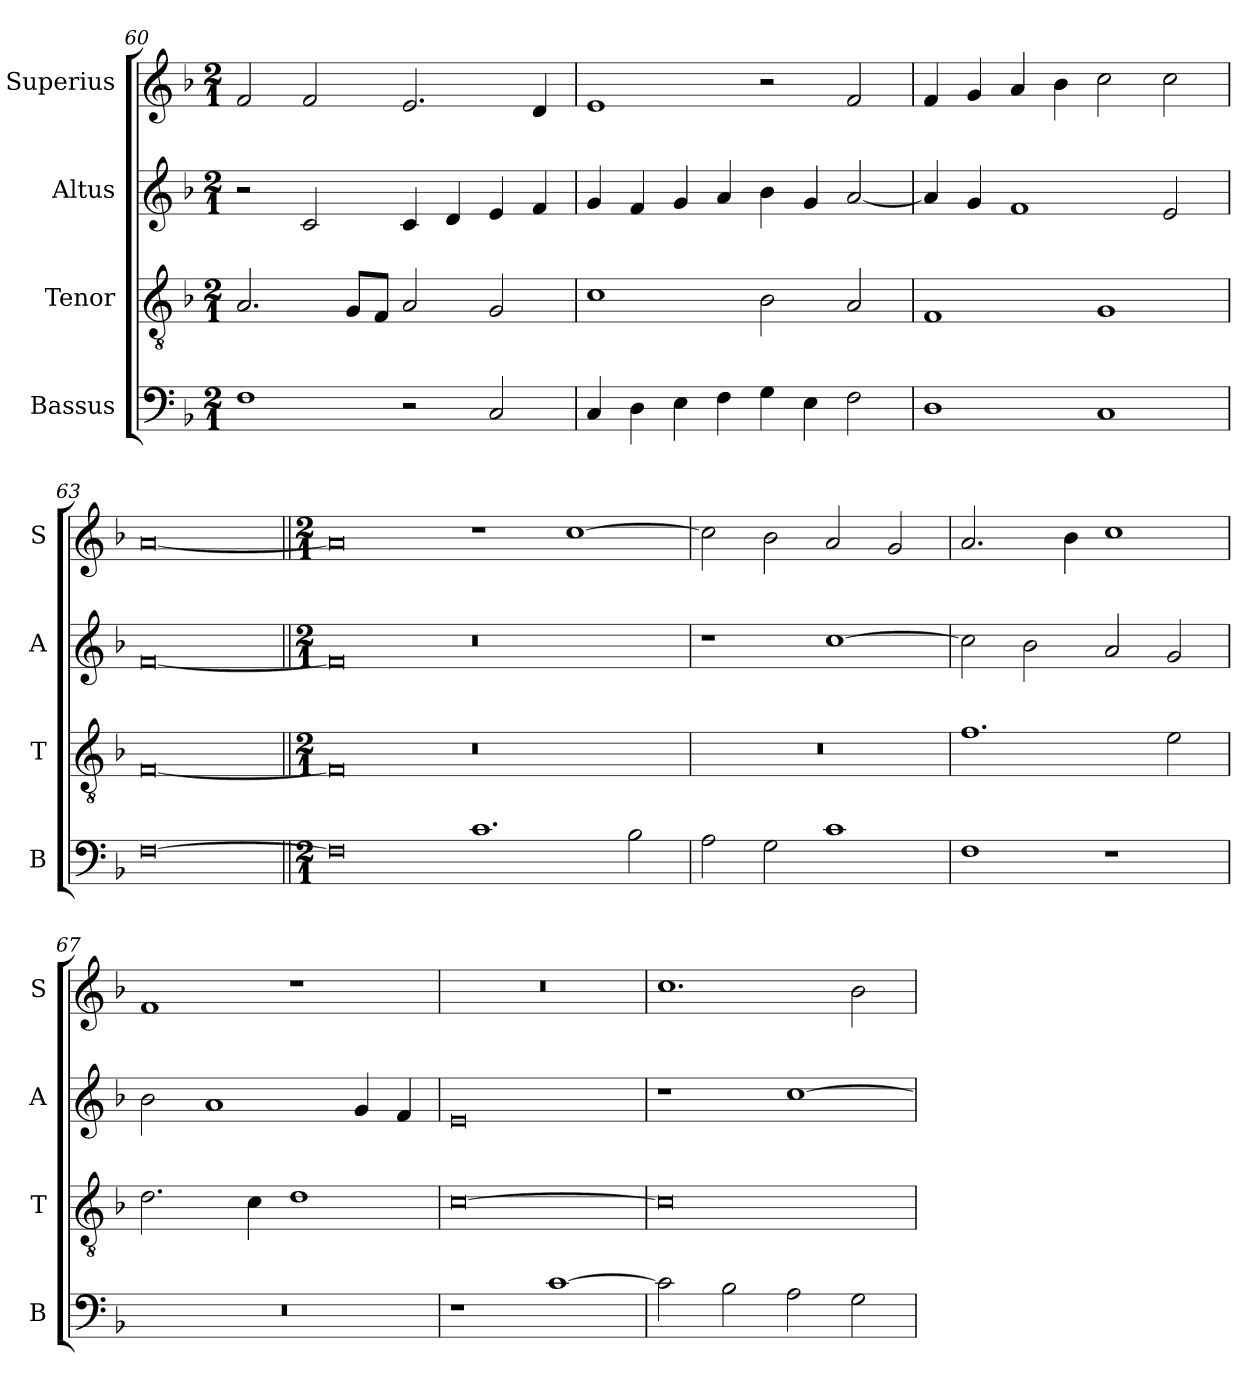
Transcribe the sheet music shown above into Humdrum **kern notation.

**kern	**kern	**kern	**kern
*part4	*part3	*part2	*part1
*staff4	*staff3	*staff2	*staff1
*I"Bassus	*I"Tenor	*I"Altus	*I"Superius
*I'B	*I'T	*I'A	*I'S
*clefF4	*clefGv2	*clefG2	*clefG2
*k[b-]	*k[b-]	*k[b-]	*k[b-]
*F:	*F:	*F:	*F:
*M2/1	*M2/1	*M2/1	*M2/1
=60	=60	=60	=60
1F	2.A	2r	2f
.	.	2c	2f
.	8GL	.	.
.	8FJ	.	.
2r	2A	4c	2.e
.	.	4d	.
2C	2G	4e	.
.	.	4f	4d
=61	=61	=61	=61
4C	1c	4g	1e
4D	.	4f	.
4E	.	4g	.
4F	.	4a	.
4G	2B-	4b-	2r
4E	.	4g	.
2F	2A	[2a	2f
=62	=62	=62	=62
1D	1F	4a]	4f
.	.	4g	4g
.	.	1f	4a
.	.	.	4b-
1C	1G	.	2cc
.	.	2e	2cc
=63	=63	=63	=63
[0F	[0F	[0f	[0a
=64||	=64||	=64||	=64||
*M2/1	*M2/1	*M2/1	*M2/1
0F]	0F]	0f]	0a]
1.c	0r	0r	1r
.	.	.	[1cc
2B-	.	.	.
=65	=65	=65	=65
2A	0r	1r	2cc]
2G	.	.	2b-
1c	.	[1cc	2a
.	.	.	2g
=66	=66	=66	=66
1F	1.f	2cc]	2.a
.	.	2b-	.
.	.	.	4b-
1r	.	2a	1cc
.	2e	2g	.
=67	=67	=67	=67
0r	2.d	2b-	1f
.	.	1a	.
.	4c	.	.
.	1d	.	1r
.	.	4g	.
.	.	4f	.
=68	=68	=68	=68
1r	[0c	0e	0r
[1c	.	.	.
=69	=69	=69	=69
2c]	0c]	1r	1.cc
2B-	.	.	.
2A	.	[1cc	.
2G	.	.	2b-
=	=	=	=
*-	*-	*-	*-
